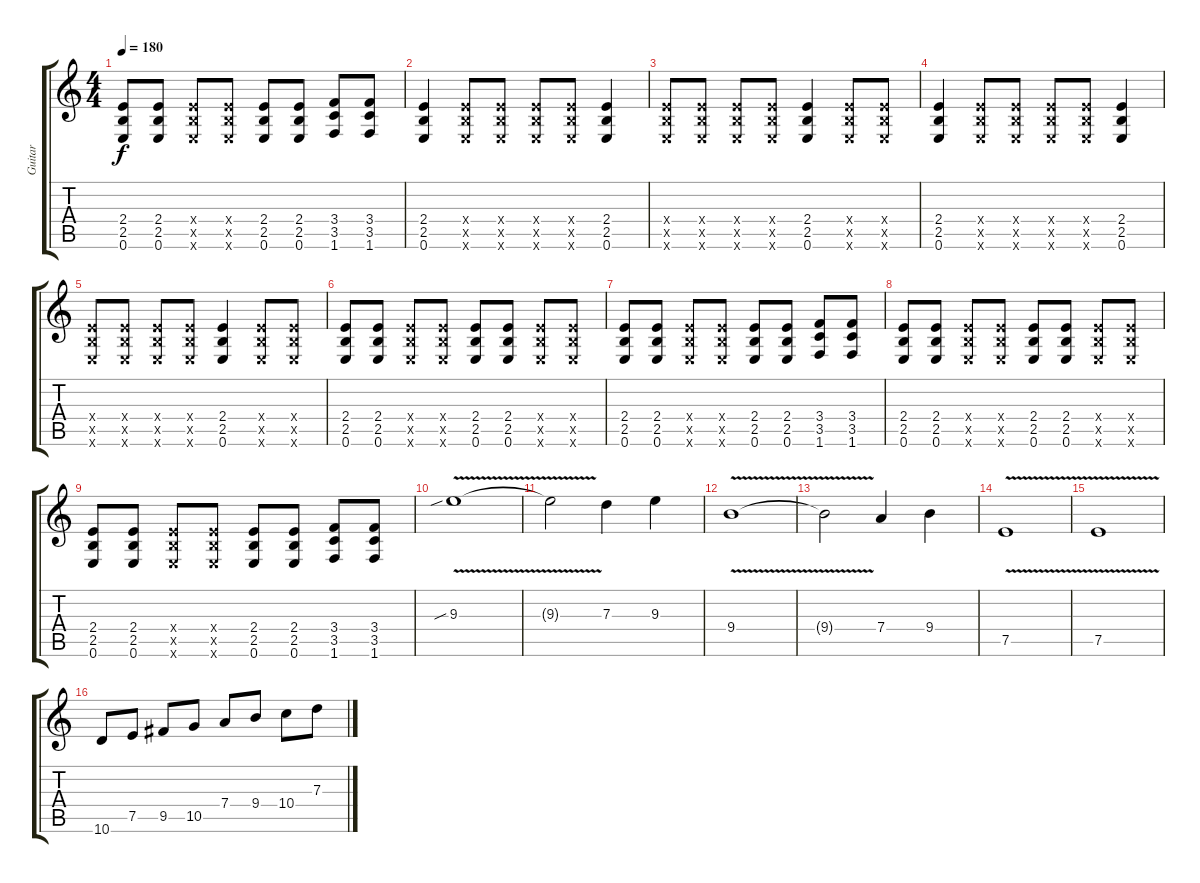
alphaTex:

\track ("Guitar" "Guitar") {instrument overdrivenguitar}
\staff {score tabs}
\tuning (E4 B3 G3 D3 A2 E2) {hide}
\ts (4 4)
\tempo 180
\clef g2
\ks c
(2.4 2.5 0.6).8{dy f} (2.4 2.5 0.6).8 (2.4{x} 2.5{x} 0.6{x}).8 (2.4{x} 2.5{x} 0.6{x}).8 (2.4 2.5 0.6).8 (2.4 2.5 0.6).8 (3.4 3.5 1.6).8 (3.4 3.5 1.6).8 |
(2.4 2.5 0.6).4 (2.4{x} 2.5{x} 0.6{x}).8 (2.4{x} 2.5{x} 0.6{x}).8 (2.4{x} 2.5{x} 0.6{x}).8 (2.4{x} 2.5{x} 0.6{x}).8 (2.4 2.5 0.6).4 |
(2.4{x} 2.5{x} 0.6{x}).8 (2.4{x} 2.5{x} 0.6{x}).8 (2.4{x} 2.5{x} 0.6{x}).8 (2.4{x} 2.5{x} 0.6{x}).8 (2.4 2.5 0.6).4 (2.4{x} 2.5{x} 0.6{x}).8 (2.4{x} 2.5{x} 0.6{x}).8 |
(2.4 2.5 0.6).4 (2.4{x} 2.5{x} 0.6{x}).8 (2.4{x} 2.5{x} 0.6{x}).8 (2.4{x} 2.5{x} 0.6{x}).8 (2.4{x} 2.5{x} 0.6{x}).8 (2.4 2.5 0.6).4 |
(2.4{x} 2.5{x} 0.6{x}).8 (2.4{x} 2.5{x} 0.6{x}).8 (2.4{x} 2.5{x} 0.6{x}).8 (2.4{x} 2.5{x} 0.6{x}).8 (2.4 2.5 0.6).4 (2.4{x} 2.5{x} 0.6{x}).8 (2.4{x} 2.5{x} 0.6{x}).8 |
(2.4 2.5 0.6).8 (2.4 2.5 0.6).8 (2.4{x} 2.5{x} 0.6{x}).8 (2.4{x} 2.5{x} 0.6{x}).8 (2.4 2.5 0.6).8 (2.4 2.5 0.6).8 (2.4{x} 2.5{x} 0.6{x}).8 (2.4{x} 2.5{x} 0.6{x}).8 |
(2.4 2.5 0.6).8 (2.4 2.5 0.6).8 (2.4{x} 2.5{x} 0.6{x}).8 (2.4{x} 2.5{x} 0.6{x}).8 (2.4 2.5 0.6).8 (2.4 2.5 0.6).8 (3.4 3.5 1.6).8 (3.4 3.5 1.6).8 |
(2.4 2.5 0.6).8 (2.4 2.5 0.6).8 (2.4{x} 2.5{x} 0.6{x}).8 (2.4{x} 2.5{x} 0.6{x}).8 (2.4 2.5 0.6).8 (2.4 2.5 0.6).8 (2.4{x} 2.5{x} 0.6{x}).8 (2.4{x} 2.5{x} 0.6{x}).8 |
(2.4 2.5 0.6).8 (2.4 2.5 0.6).8 (2.4{x} 2.5{x} 0.6{x}).8 (2.4{x} 2.5{x} 0.6{x}).8 (2.4 2.5 0.6).8 (2.4 2.5 0.6).8 (3.4 3.5 1.6).8 (3.4 3.5 1.6).8 |
9.3{v sib}.1 |
9.3{t}.2 7.3.4 9.3.4 |
9.4{v}.1 |
9.4{t}.2 7.4.4 9.4.4 |
7.5{v}.1 |
7.5{v}.1 |
10.6.8 7.5.8 9.5.8 10.5.8 7.4.8 9.4.8 10.4.8 7.3.8
